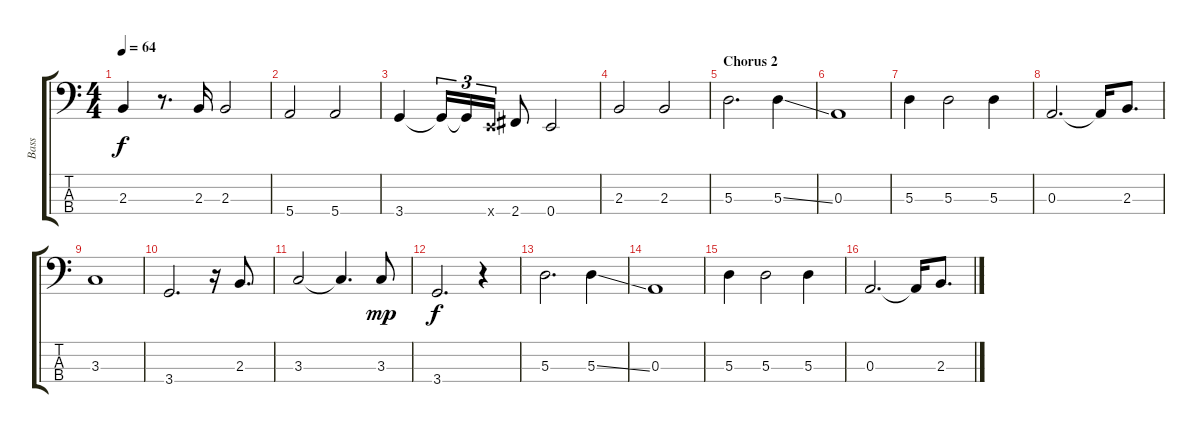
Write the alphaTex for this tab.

\track ("Bass" "Bass") {instrument electricbasspick}
\staff {score tabs}
\tuning (G2 D2 A1 E1) {hide}
\ts (4 4)
\tempo 64
\clef f4
\ks c
2.3.4{dy f} r.8{d} 2.3.16 2.3.2 |
5.4.2 5.4.2 |
3.4.4 3.4{t}.16{tu (3 2)} 3.4{t}.16{tu (3 2)} 0.4{x}.16{tu (3 2)} 2.4.8 0.4.2 |
2.3.2 2.3.2 |
\section ("" "Chorus 2")
5.3.2{d} 5.3{ss}.4 |
0.3.1 |
5.3.4 5.3.2 5.3.4 |
0.3.2{d} 0.3{t}.16 2.3.8{d} |
3.3.1 |
3.4.2{d} r.16 2.3.8{d} |
3.3.2 3.3{t}.4{d} 3.3.8{dy mp} |
3.4.2{d dy f} r.4 |
5.3.2{d} 5.3{ss}.4 |
0.3.1 |
5.3.4 5.3.2 5.3.4 |
0.3.2{d} 0.3{t}.16 2.3.8{d}
